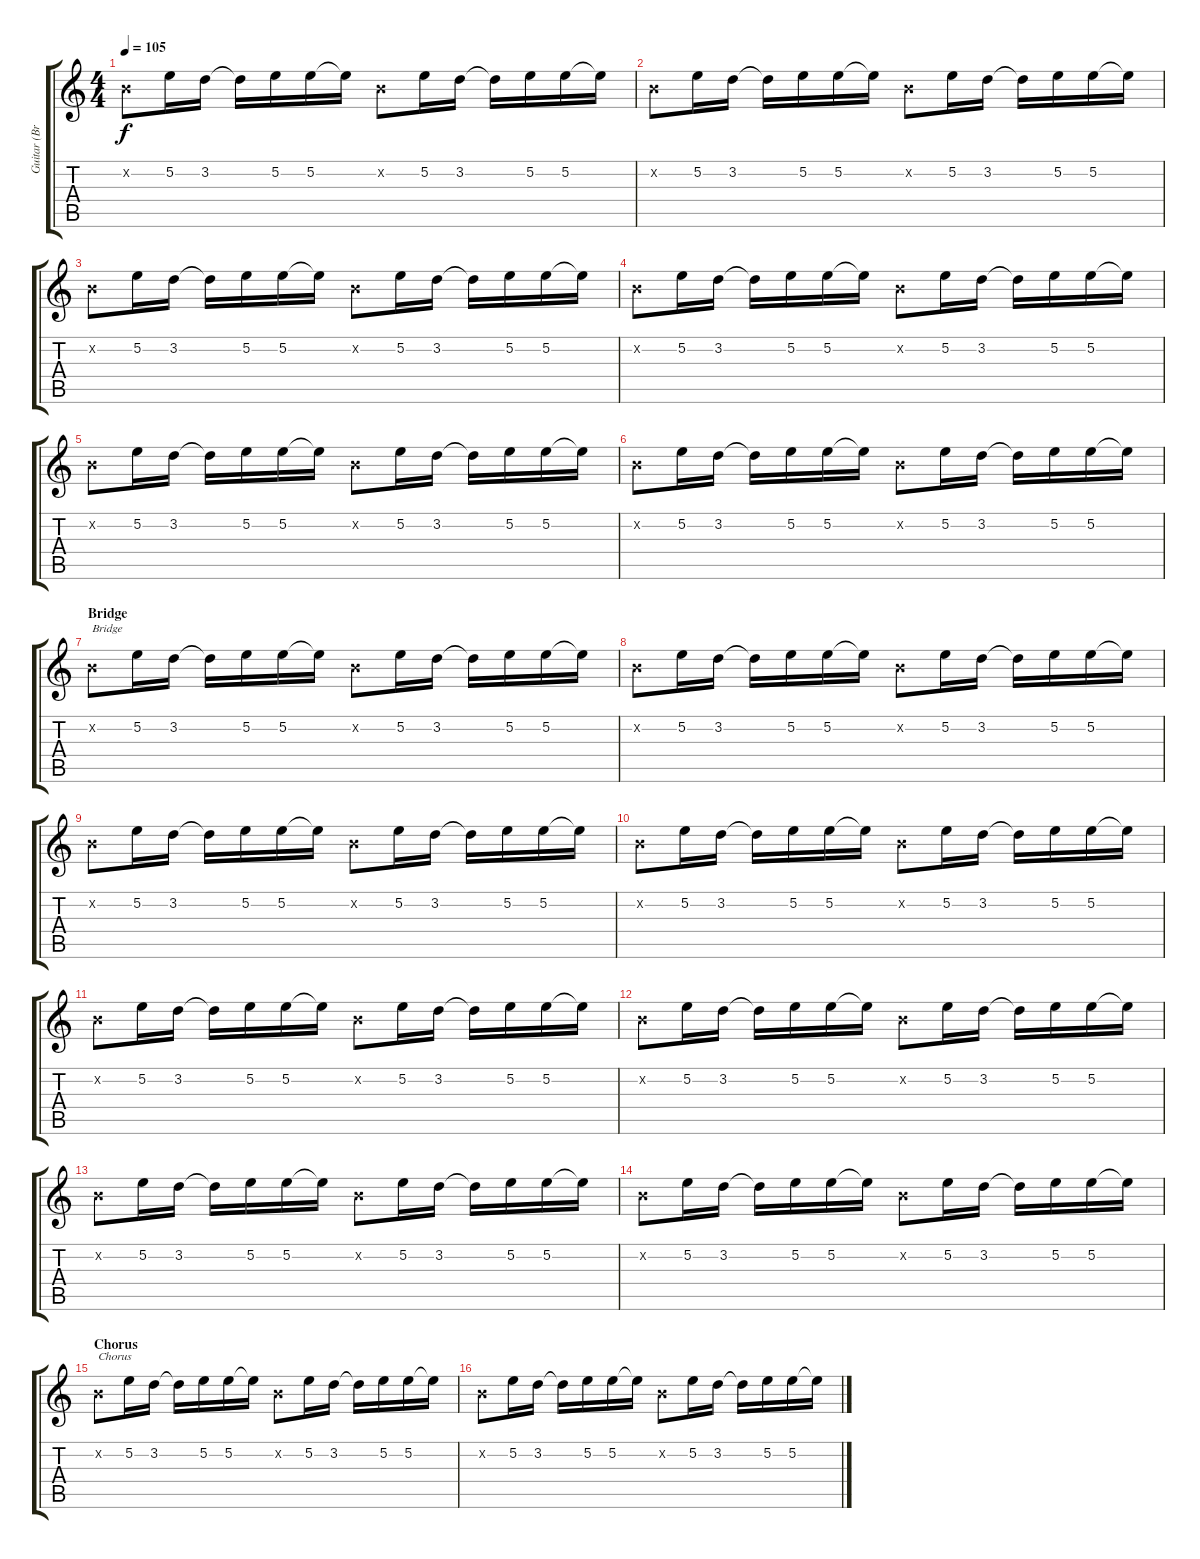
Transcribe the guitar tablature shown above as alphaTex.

\track ("Guitar (Brad Delson)" "Guitar (Br") {instrument electricguitarmuted}
\staff {score tabs}
\tuning (E4 B3 G3 D3 A2 E2) {hide}
\ts (4 4)
\tempo 105
\clef g2
\ks c
0.2{x}.8{dy f instrument electricguitarjazz} 5.2.16 3.2.16 3.2{t}.16 5.2.16 5.2.16 5.2{t}.16 0.2{x}.8 5.2.16 3.2.16 3.2{t}.16 5.2.16 5.2.16 5.2{t}.16 |
0.2{x}.8{instrument electricguitarjazz} 5.2.16 3.2.16 3.2{t}.16 5.2.16 5.2.16 5.2{t}.16 0.2{x}.8 5.2.16 3.2.16 3.2{t}.16 5.2.16 5.2.16 5.2{t}.16 |
0.2{x}.8{instrument electricguitarjazz} 5.2.16 3.2.16 3.2{t}.16 5.2.16 5.2.16 5.2{t}.16 0.2{x}.8 5.2.16 3.2.16 3.2{t}.16 5.2.16 5.2.16 5.2{t}.16 |
0.2{x}.8{instrument electricguitarjazz} 5.2.16 3.2.16 3.2{t}.16 5.2.16 5.2.16 5.2{t}.16 0.2{x}.8 5.2.16 3.2.16 3.2{t}.16 5.2.16 5.2.16 5.2{t}.16 |
0.2{x}.8{instrument electricguitarjazz} 5.2.16 3.2.16 3.2{t}.16 5.2.16 5.2.16 5.2{t}.16 0.2{x}.8 5.2.16 3.2.16 3.2{t}.16 5.2.16 5.2.16 5.2{t}.16 |
0.2{x}.8{instrument electricguitarjazz} 5.2.16 3.2.16 3.2{t}.16 5.2.16 5.2.16 5.2{t}.16 0.2{x}.8 5.2.16 3.2.16 3.2{t}.16 5.2.16 5.2.16 5.2{t}.16 |
\section ("" "Bridge")
0.2{x}.8{txt "Bridge" instrument electricguitarjazz} 5.2.16 3.2.16 3.2{t}.16 5.2.16 5.2.16 5.2{t}.16 0.2{x}.8 5.2.16 3.2.16 3.2{t}.16 5.2.16 5.2.16 5.2{t}.16 |
0.2{x}.8{instrument electricguitarjazz} 5.2.16 3.2.16 3.2{t}.16 5.2.16 5.2.16 5.2{t}.16 0.2{x}.8 5.2.16 3.2.16 3.2{t}.16 5.2.16 5.2.16 5.2{t}.16 |
0.2{x}.8{instrument electricguitarjazz} 5.2.16 3.2.16 3.2{t}.16 5.2.16 5.2.16 5.2{t}.16 0.2{x}.8 5.2.16 3.2.16 3.2{t}.16 5.2.16 5.2.16 5.2{t}.16 |
0.2{x}.8{instrument electricguitarjazz} 5.2.16 3.2.16 3.2{t}.16 5.2.16 5.2.16 5.2{t}.16 0.2{x}.8 5.2.16 3.2.16 3.2{t}.16 5.2.16 5.2.16 5.2{t}.16 |
0.2{x}.8{instrument electricguitarjazz} 5.2.16 3.2.16 3.2{t}.16 5.2.16 5.2.16 5.2{t}.16 0.2{x}.8 5.2.16 3.2.16 3.2{t}.16 5.2.16 5.2.16 5.2{t}.16 |
0.2{x}.8{instrument electricguitarjazz} 5.2.16 3.2.16 3.2{t}.16 5.2.16 5.2.16 5.2{t}.16 0.2{x}.8 5.2.16 3.2.16 3.2{t}.16 5.2.16 5.2.16 5.2{t}.16 |
0.2{x}.8{instrument electricguitarjazz} 5.2.16 3.2.16 3.2{t}.16 5.2.16 5.2.16 5.2{t}.16 0.2{x}.8 5.2.16 3.2.16 3.2{t}.16 5.2.16 5.2.16 5.2{t}.16 |
0.2{x}.8{instrument electricguitarjazz} 5.2.16 3.2.16 3.2{t}.16 5.2.16 5.2.16 5.2{t}.16 0.2{x}.8 5.2.16 3.2.16 3.2{t}.16 5.2.16 5.2.16 5.2{t}.16 |
\section ("" "Chorus")
0.2{x}.8{txt "Chorus" instrument electricguitarjazz} 5.2.16 3.2.16 3.2{t}.16 5.2.16 5.2.16 5.2{t}.16 0.2{x}.8 5.2.16 3.2.16 3.2{t}.16 5.2.16 5.2.16 5.2{t}.16 |
0.2{x}.8{instrument electricguitarjazz} 5.2.16 3.2.16 3.2{t}.16 5.2.16 5.2.16 5.2{t}.16 0.2{x}.8 5.2.16 3.2.16 3.2{t}.16 5.2.16 5.2.16 5.2{t}.16
